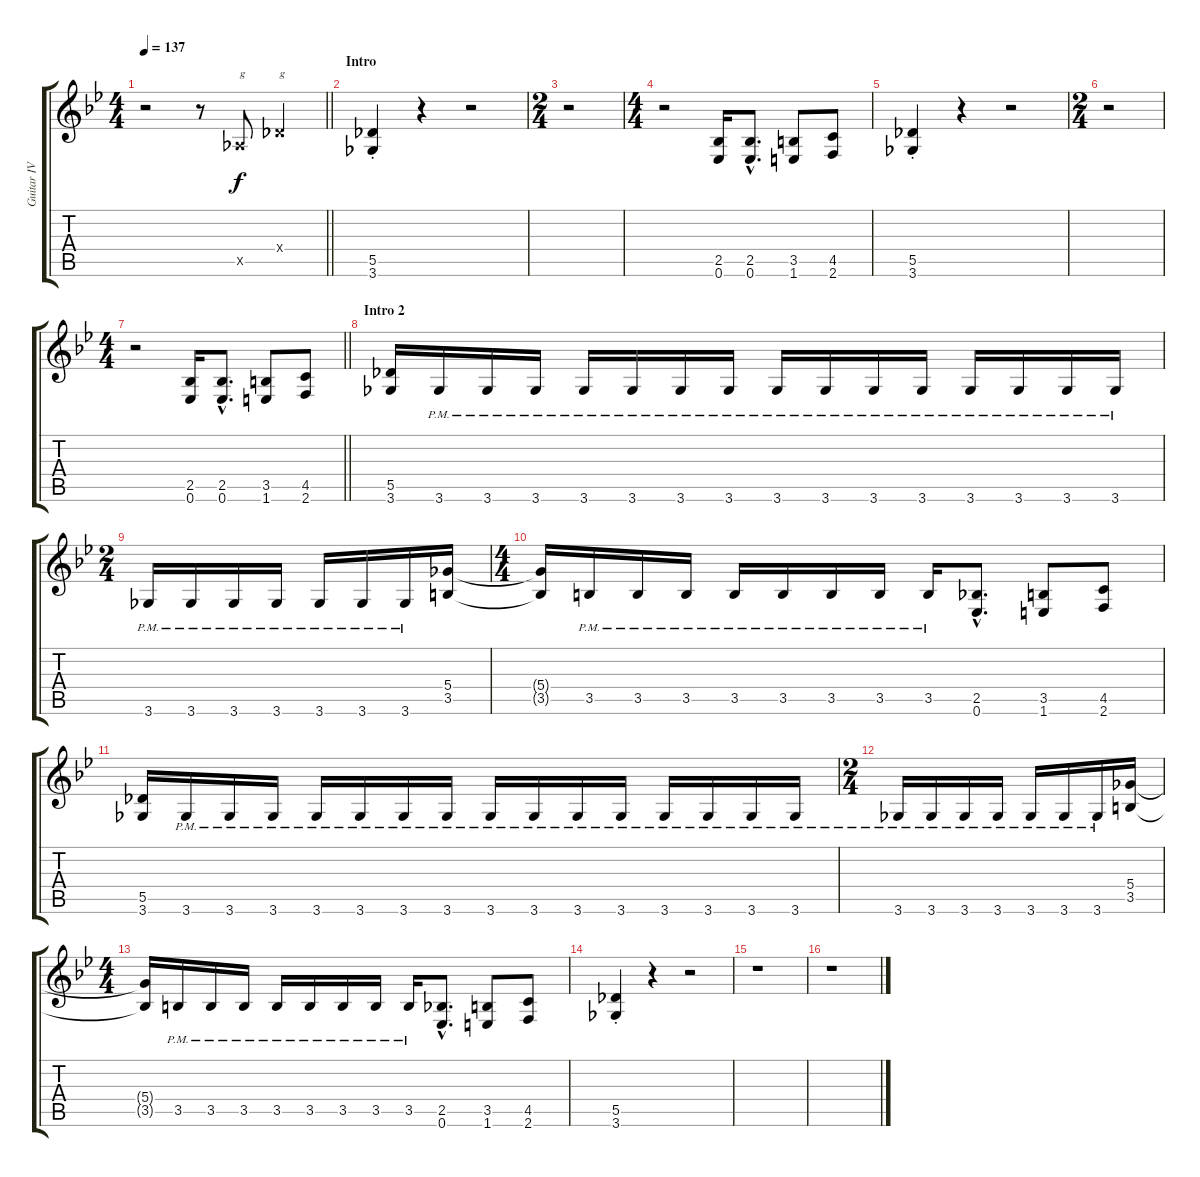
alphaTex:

\track ("Guitar IV (Kazuma)" "Guitar IV ") {instrument distortionguitar}
\staff {score tabs}
\tuning (Eb4 Bb3 Gb3 Db3 Ab2 Eb2) {hide}
\ts (4 4)
\tempo 137
\tempo 140
\tempo 137
\clef g2
\barLineRight lightlight
\ks bb
r.2{dy f instrument distortionguitar} r.8 0.5{x}.8{txt "g"} 0.4{x}.4{txt "g"} |
\section ("" "Intro")
(5.5{st} 3.6{st}).4 r.4 r.2 |
\ts (2 4)
r.2 |
\ts (4 4)
r.2 (2.5 0.6).16 (2.5{hac} 0.6{hac}).8{d} (3.5 1.6).8 (4.5 2.6).8 |
(5.5{st} 3.6{st}).4 r.4 r.2 |
\ts (2 4)
r.2 |
\ts (4 4)
\barLineRight lightlight
r.2 (2.5 0.6).16 (2.5{hac} 0.6{hac}).8{d} (3.5 1.6).8 (4.5 2.6).8 |
\section ("" "Intro 2")
(5.5 3.6).16 3.6{pm}.16 3.6{pm}.16 3.6{pm}.16 3.6{pm}.16 3.6{pm}.16 3.6{pm}.16 3.6{pm}.16 3.6{pm}.16 3.6{pm}.16 3.6{pm}.16 3.6{pm}.16 3.6{pm}.16 3.6{pm}.16 3.6{pm}.16 3.6{pm}.16 |
\ts (2 4)
3.6{pm}.16 3.6{pm}.16 3.6{pm}.16 3.6{pm}.16 3.6{pm}.16 3.6{pm}.16 3.6{pm}.16 (5.4 3.5).16 |
\ts (4 4)
(5.4{t} 3.5{t}).16 3.5{pm}.16 3.5{pm}.16 3.5{pm}.16 3.5{pm}.16 3.5{pm}.16 3.5{pm}.16 3.5{pm}.16 3.5{pm}.16 (2.5{hac} 0.6{hac}).8{d} (3.5 1.6).8 (4.5 2.6).8 |
(5.5 3.6).16 3.6{pm}.16 3.6{pm}.16 3.6{pm}.16 3.6{pm}.16 3.6{pm}.16 3.6{pm}.16 3.6{pm}.16 3.6{pm}.16 3.6{pm}.16 3.6{pm}.16 3.6{pm}.16 3.6{pm}.16 3.6{pm}.16 3.6{pm}.16 3.6{pm}.16 |
\ts (2 4)
3.6{pm}.16 3.6{pm}.16 3.6{pm}.16 3.6{pm}.16 3.6{pm}.16 3.6{pm}.16 3.6{pm}.16 (5.4 3.5).16 |
\ts (4 4)
(5.4{t} 3.5{t}).16 3.5{pm}.16 3.5{pm}.16 3.5{pm}.16 3.5{pm}.16 3.5{pm}.16 3.5{pm}.16 3.5{pm}.16 3.5{pm}.16 (2.5{hac} 0.6{hac}).8{d} (3.5 1.6).8 (4.5 2.6).8 |
(5.5{st} 3.6{st}).4 r.4 r.2 |
r.1 |
r.1
